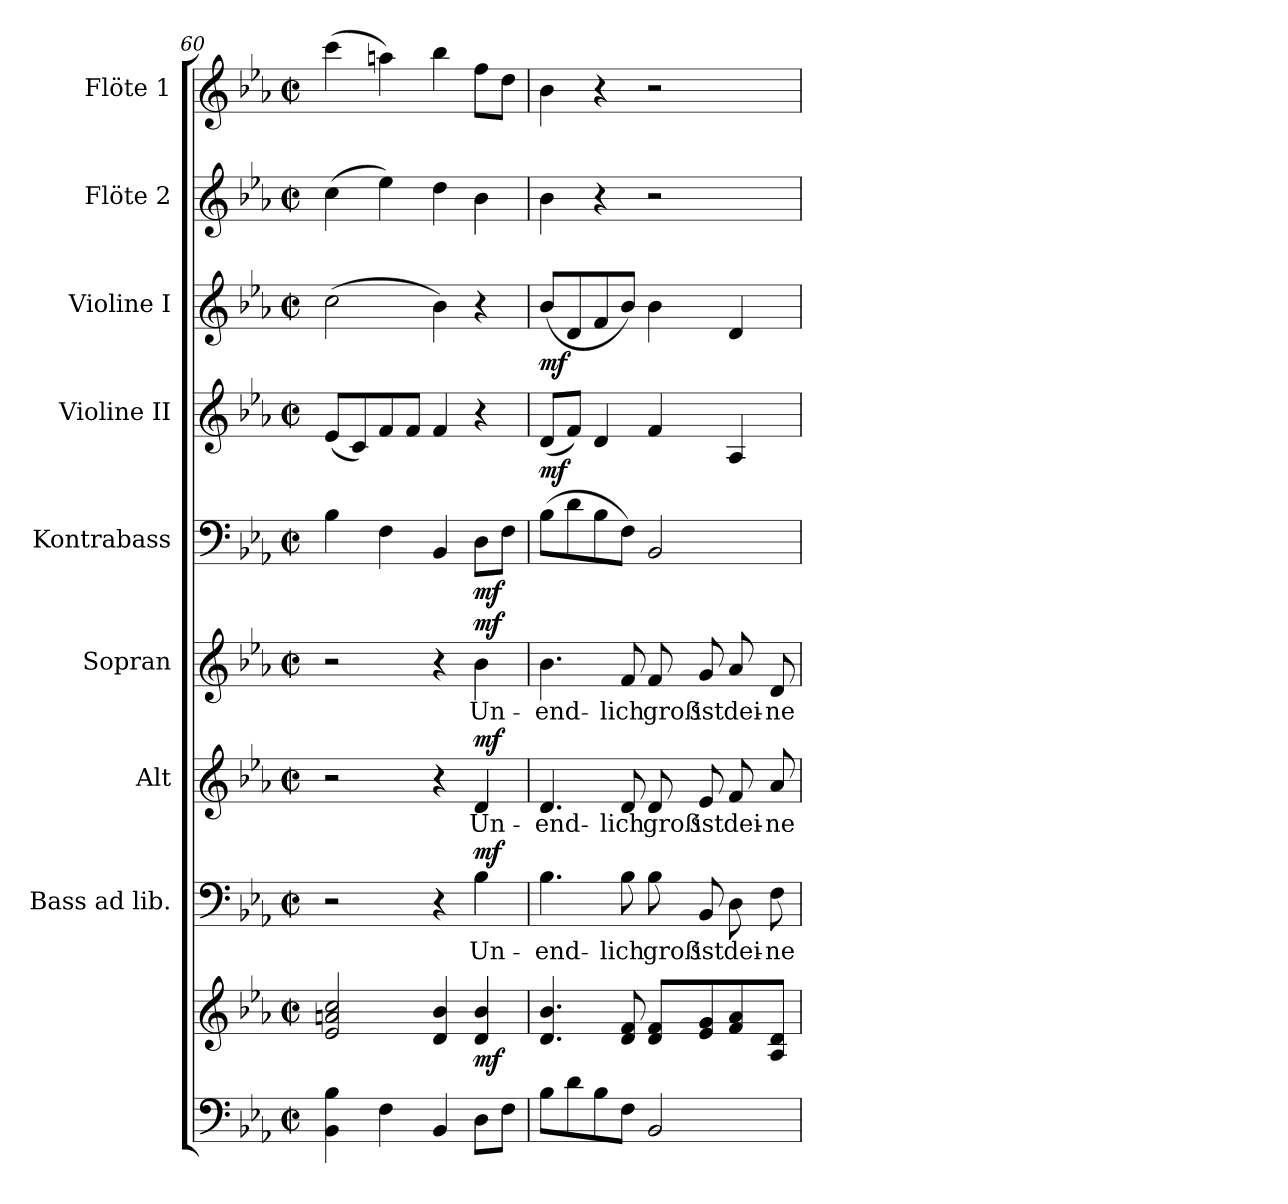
**kern	**kern	**dynam	**kern	**text	**dynam	**kern	**text	**dynam	**kern	**text	**dynam	**kern	**dynam	**kern	**dynam	**kern	**dynam	**kern	**kern
*part9	*part9	*part9	*part8	*part8	*part8	*part7	*part7	*part7	*part6	*part6	*part6	*part5	*part5	*part4	*part4	*part3	*part3	*part2	*part1
*staff10	*staff9	*staff9/10	*staff8	*staff8	*staff8	*staff7	*staff7	*staff7	*staff6	*staff6	*staff6	*staff5	*staff5	*staff4	*staff4	*staff3	*staff3	*staff2	*staff1
*	*	*	*I"Bass ad lib.	*	*	*I"Alt	*	*	*I"Sopran	*	*	*I"Kontrabass	*	*I"Violine II	*	*I"Violine I	*	*I"Flöte 2	*I"Flöte 1
*	*	*	*I'B.	*	*	*I'A.	*	*	*I'S.	*	*	*I'Kb.	*	*I'Vl. II	*	*I'Vl. I	*	*I'Fl. 2	*I'Fl. 1
!!LO:PB:g=z
*clefF4	*clefG2	*	*clefF4	*	*	*clefG2	*	*	*clefG2	*	*	*clefF4	*	*clefG2	*	*clefG2	*	*clefG2	*clefG2
*	*	*	*	*	*	*	*	*	*	*	*	*ITrd7c12	*	*	*	*	*	*	*
*k[b-e-a-]	*k[b-e-a-]	*	*k[b-e-a-]	*	*	*k[b-e-a-]	*	*	*k[b-e-a-]	*	*	*k[b-e-a-]	*	*k[b-e-a-]	*	*k[b-e-a-]	*	*k[b-e-a-]	*k[b-e-a-]
*E-:	*E-:	*	*E-:	*	*	*E-:	*	*	*E-:	*	*	*E-:	*	*E-:	*	*E-:	*	*E-:	*E-:
*M2/2	*M2/2	*	*M2/2	*	*	*M2/2	*	*	*M2/2	*	*	*M2/2	*	*M2/2	*	*M2/2	*	*M2/2	*M2/2
*met(c|)	*met(c|)	*	*met(c|)	*	*	*met(c|)	*	*	*met(c|)	*	*	*met(c|)	*	*met(c|)	*	*met(c|)	*	*met(c|)	*met(c|)
=60	=60	=60	=60	=60	=60	=60	=60	=60	=60	=60	=60	=60	=60	=60	=60	=60	=60	=60	=60
4BB-\ 4B-\	2e-/ 2an/ 2cc/	.	2r	.	.	2r	.	.	2r	.	.	4BB-\	.	(<8e-/L	.	(>2cc\	.	(>4cc\	(>4ccc\
.	.	.	.	.	.	.	.	.	.	.	.	.	.	8c/)	.	.	.	.	.
4F\	.	.	.	.	.	.	.	.	.	.	.	4FF\	.	8f/	.	.	.	4ee-\)	4aan\)
.	.	.	.	.	.	.	.	.	.	.	.	.	.	8f/J	.	.	.	.	.
4BB-/	4d/ 4b-/	.	4r	.	.	4r	.	.	4r	.	.	4BBB-/	.	4f/	.	4b-\)	.	4dd\	4bb-\
!	!	!LO:DY:b	!	!LO:LY:b	!LO:DY:a	!	!LO:LY:b	!LO:DY:a	!	!LO:LY:b	!LO:DY:a	!	!LO:DY:b	!	!	!	!	!	!
8D\L	4d/ 4b-/	mf	4B-\	Un-	mf	4d/	Un-	mf	4b-\	Un-	mf	8DD\L	mf	4r	.	4r	.	4b-\	8ff\L
8F\J	.	.	.	.	.	.	.	.	.	.	.	8FF\J	.	.	.	.	.	.	8dd\J
=61	=61	=61	=61	=61	=61	=61	=61	=61	=61	=61	=61	=61	=61	=61	=61	=61	=61	=61	=61
!	!	!	!	!LO:LY:b	!	!	!LO:LY:b	!	!	!LO:LY:b	!	!	!	!	!LO:DY:b	!	!LO:DY:b	!	!
8B-\L	4.d/ 4.b-/	.	4.B-\	-end-	.	4.d/	-end-	.	4.b-\	-end-	.	(>8BB-\L	.	(<8d/L	mf	(<8b-/L	mf	4b-\	4b-\
8d\	.	.	.	.	.	.	.	.	.	.	.	8D\	.	8f/J)	.	8d/	.	.	.
8B-\	.	.	.	.	.	.	.	.	.	.	.	8BB-\	.	4d/	.	8f/	.	4r	4r
!	!	!	!	!LO:LY:b	!	!	!LO:LY:b	!	!	!LO:LY:b	!	!	!	!	!	!	!	!	!
8F\J	8d/ 8f/	.	8B-\	-lich	.	8d/	-lich	.	8f/	-lich	.	8FF\J)	.	.	.	8b-/J)	.	.	.
!	!	!	!	!LO:LY:b	!	!	!LO:LY:b	!	!	!LO:LY:b	!	!	!	!	!	!	!	!	!
2BB-/	8d/ 8f/L	.	8B-\	groß	.	8d/	groß	.	8f/	groß	.	2BBB-/	.	4f/	.	4b-\	.	2r	2r
!	!	!	!	!LO:LY:b	!	!	!LO:LY:b	!	!	!LO:LY:b	!	!	!	!	!	!	!	!	!
.	8e-/ 8g/	.	8BB-/	ist	.	8e-/	ist	.	8g/	ist	.	.	.	.	.	.	.	.	.
!	!	!	!	!LO:LY:b	!	!	!LO:LY:b	!	!	!LO:LY:b	!	!	!	!	!	!	!	!	!
.	8f/ 8a-/	.	8D\	dei-	.	8f/	dei-	.	8a-/	dei-	.	.	.	4A-/	.	4d/	.	.	.
!	!	!	!	!LO:LY:b	!	!	!LO:LY:b	!	!	!LO:LY:b	!	!	!	!	!	!	!	!	!
.	8A-/ 8d/J	.	8F\	-ne	.	8a-/	-ne	.	8d/	-ne	.	.	.	.	.	.	.	.	.
=	=	=	=	=	=	=	=	=	=	=	=	=	=	=	=	=	=	=	=
*-	*-	*-	*-	*-	*-	*-	*-	*-	*-	*-	*-	*-	*-	*-	*-	*-	*-	*-	*-
